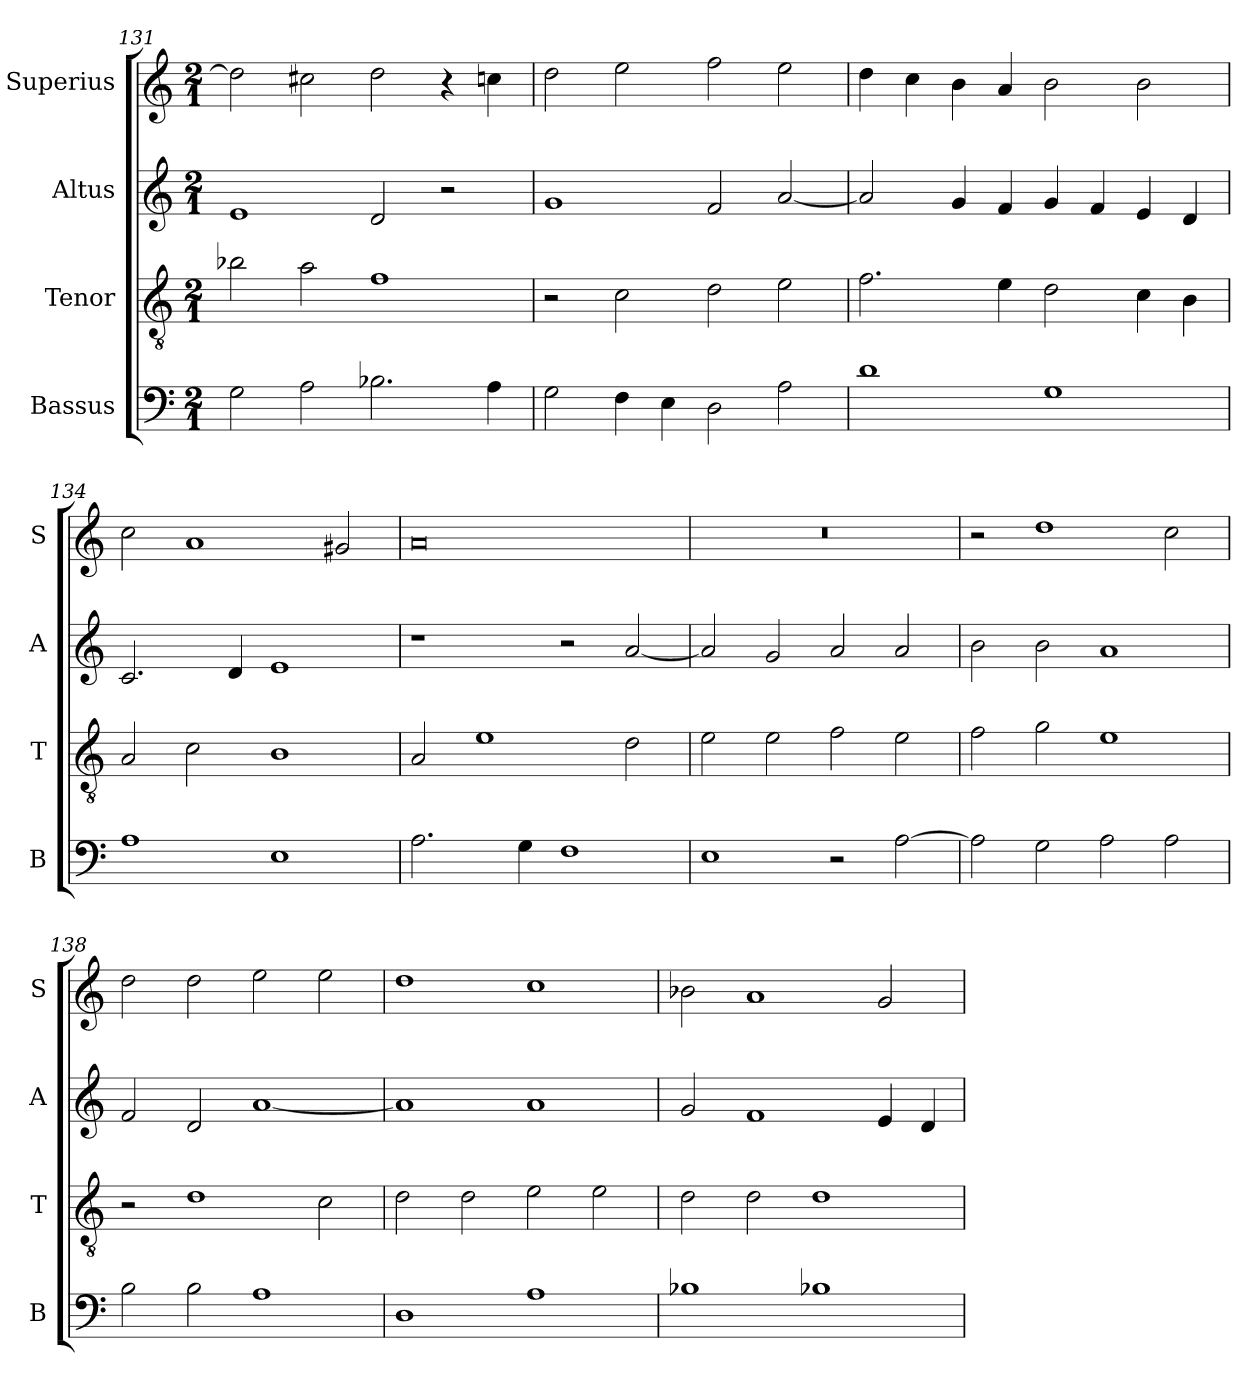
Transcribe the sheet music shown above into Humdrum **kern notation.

**kern	**kern	**kern	**kern
*part4	*part3	*part2	*part1
*staff4	*staff3	*staff2	*staff1
*I"Bassus	*I"Tenor	*I"Altus	*I"Superius
*I'B	*I'T	*I'A	*I'S
*clefF4	*clefGv2	*clefG2	*clefG2
*k[]	*k[]	*k[]	*k[]
*C:	*C:	*C:	*C:
*M2/1	*M2/1	*M2/1	*M2/1
=131	=131	=131	=131
2G	2b-X	1e	2dd]
2A	2a	.	2cc#X
2.B-X	1f	2d	2dd
.	.	2r	4r
4A	.	.	4ccn
=132	=132	=132	=132
2G	2r	1g	2dd
4F	2c	.	2ee
4E	.	.	.
2D	2d	2f	2ff
2A	2e	[2a	2ee
=133	=133	=133	=133
1d	2.f	2a]	4dd
.	.	.	4cc
.	.	4g	4b
.	4e	4f	4a
1G	2d	4g	2b
.	.	4f	.
.	4c	4e	2b
.	4B	4d	.
=134	=134	=134	=134
1A	2A	2.c	2cc
.	2c	.	1a
.	.	4d	.
1E	1B	1e	.
.	.	.	2g#X
=135	=135	=135	=135
2.A	2A	1r	0a
.	1e	.	.
4G	.	.	.
1F	.	2r	.
.	2d	[2a	.
=136	=136	=136	=136
1E	2e	2a]	0r
.	2e	2g	.
2r	2f	2a	.
[2A	2e	2a	.
=137	=137	=137	=137
2A]	2f	2b	2r
2G	2g	2b	1dd
2A	1e	1a	.
2A	.	.	2cc
=138	=138	=138	=138
2B	2r	2f	2dd
2B	1d	2d	2dd
1A	.	[1a	2ee
.	2c	.	2ee
=139	=139	=139	=139
1D	2d	1a]	1dd
.	2d	.	.
1A	2e	1a	1cc
.	2e	.	.
=140	=140	=140	=140
1B-X	2d	2g	2b-X
.	2d	1f	1a
1B-X	1d	.	.
.	.	4e	2g
.	.	4d	.
=	=	=	=
*-	*-	*-	*-
